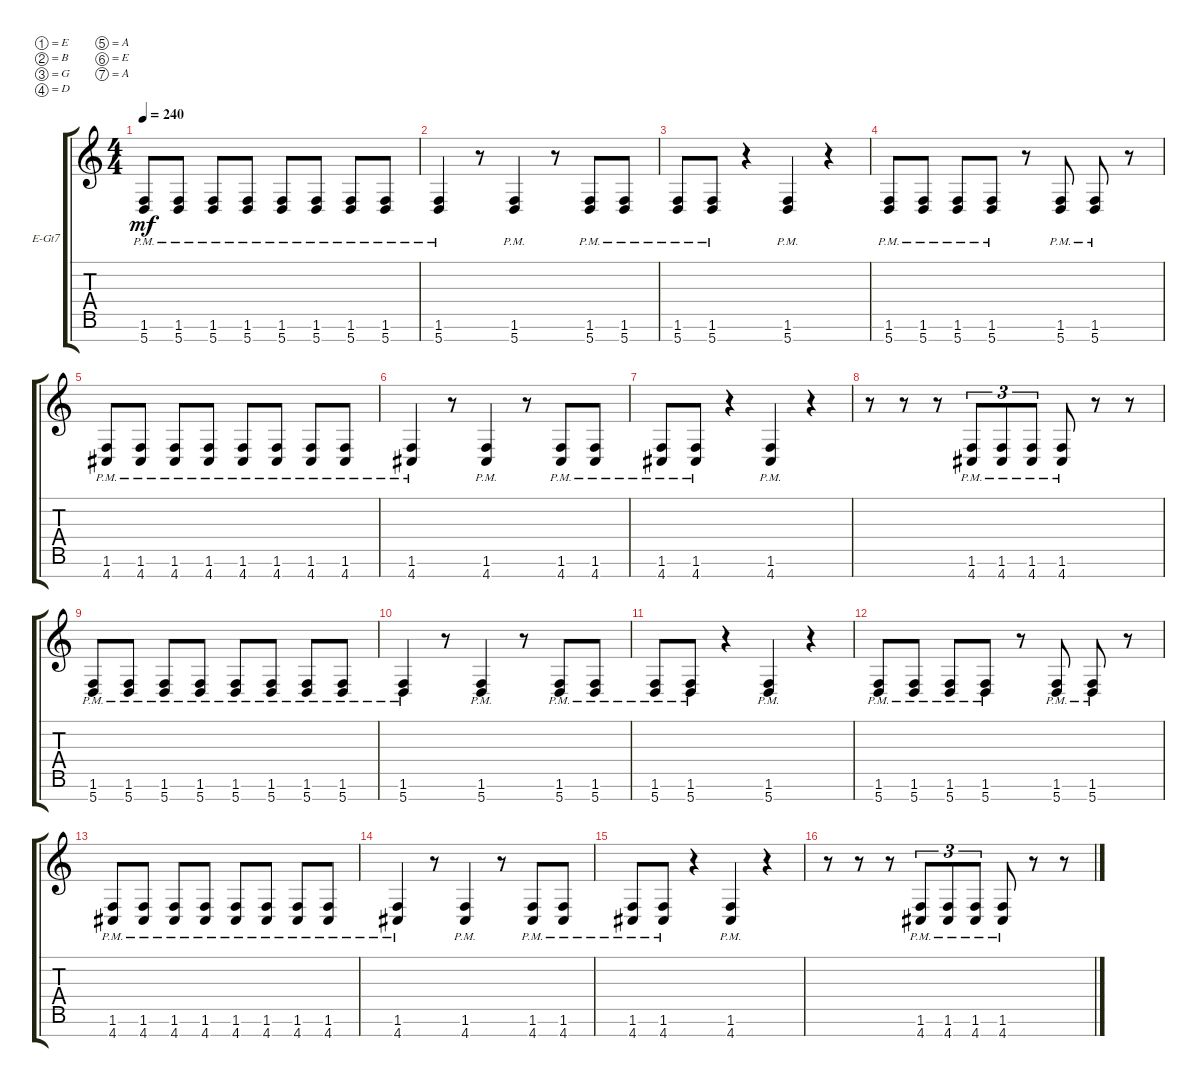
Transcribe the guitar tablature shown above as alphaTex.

\defaultSystemsLayout 4
\bracketExtendMode groupsimilarinstruments
\firstSystemTrackNameOrientation horizontal
\otherSystemsTrackNameOrientation horizontal
\track ("Electric Guitar" "E-Gt7") {instrument distortionguitar}
\staff {score tabs}
\tuning (E4 B3 G3 D3 A2 E2 A1)
\ts (4 4)
\tempo 240
\clef g2
\ks c
(1.6{pm} 5.7{pm}).8{dy mf} (1.6{pm} 5.7{pm}).8 (1.6{pm} 5.7{pm}).8 (1.6{pm} 5.7{pm}).8 (1.6{pm} 5.7{pm}).8 (1.6{pm} 5.7{pm}).8 (1.6{pm} 5.7{pm}).8 (1.6{pm} 5.7{pm}).8 |
(1.6{pm} 5.7{pm}).4 r.8 (1.6{pm} 5.7{pm}).4 r.8 (1.6{pm} 5.7{pm}).8 (1.6{pm} 5.7{pm}).8 |
(1.6{pm} 5.7{pm}).8 (1.6{pm} 5.7{pm}).8 r.4 (1.6{pm} 5.7{pm}).4 r.4 |
(1.6{pm} 5.7{pm}).8 (1.6{pm} 5.7{pm}).8 (1.6{pm} 5.7{pm}).8 (1.6{pm} 5.7{pm}).8 r.8 (1.6{pm} 5.7{pm}).8 (1.6{pm} 5.7{pm}).8 r.8 |
(1.6{pm} 4.7{pm}).8 (1.6{pm} 4.7{pm}).8 (1.6{pm} 4.7{pm}).8 (1.6{pm} 4.7{pm}).8 (1.6{pm} 4.7{pm}).8 (1.6{pm} 4.7{pm}).8 (1.6{pm} 4.7{pm}).8 (1.6{pm} 4.7{pm}).8 |
(1.6{pm} 4.7{pm}).4 r.8 (1.6{pm} 4.7{pm}).4 r.8 (1.6{pm} 4.7{pm}).8 (1.6{pm} 4.7{pm}).8 |
(1.6{pm} 4.7{pm}).8 (1.6{pm} 4.7{pm}).8 r.4 (1.6{pm} 4.7{pm}).4 r.4 |
r.8 r.8 r.8 (1.6{pm} 4.7{pm}).8{tu (3 2)} (1.6{pm} 4.7{pm}).8{tu (3 2)} (1.6{pm} 4.7{pm}).8{tu (3 2)} (1.6{pm} 4.7{pm}).8 r.8 r.8 |
(1.6{pm} 5.7{pm}).8 (1.6{pm} 5.7{pm}).8 (1.6{pm} 5.7{pm}).8 (1.6{pm} 5.7{pm}).8 (1.6{pm} 5.7{pm}).8 (1.6{pm} 5.7{pm}).8 (1.6{pm} 5.7{pm}).8 (1.6{pm} 5.7{pm}).8 |
(1.6{pm} 5.7{pm}).4 r.8 (1.6{pm} 5.7{pm}).4 r.8 (1.6{pm} 5.7{pm}).8 (1.6{pm} 5.7{pm}).8 |
(1.6{pm} 5.7{pm}).8 (1.6{pm} 5.7{pm}).8 r.4 (1.6{pm} 5.7{pm}).4 r.4 |
(1.6{pm} 5.7{pm}).8 (1.6{pm} 5.7{pm}).8 (1.6{pm} 5.7{pm}).8 (1.6{pm} 5.7{pm}).8 r.8 (1.6{pm} 5.7{pm}).8 (1.6{pm} 5.7{pm}).8 r.8 |
(1.6{pm} 4.7{pm}).8 (1.6{pm} 4.7{pm}).8 (1.6{pm} 4.7{pm}).8 (1.6{pm} 4.7{pm}).8 (1.6{pm} 4.7{pm}).8 (1.6{pm} 4.7{pm}).8 (1.6{pm} 4.7{pm}).8 (1.6{pm} 4.7{pm}).8 |
(1.6{pm} 4.7{pm}).4 r.8 (1.6{pm} 4.7{pm}).4 r.8 (1.6{pm} 4.7{pm}).8 (1.6{pm} 4.7{pm}).8 |
(1.6{pm} 4.7{pm}).8 (1.6{pm} 4.7{pm}).8 r.4 (1.6{pm} 4.7{pm}).4 r.4 |
r.8 r.8 r.8 (1.6{pm} 4.7{pm}).8{tu (3 2)} (1.6{pm} 4.7{pm}).8{tu (3 2)} (1.6{pm} 4.7{pm}).8{tu (3 2)} (1.6{pm} 4.7{pm}).8 r.8 r.8
